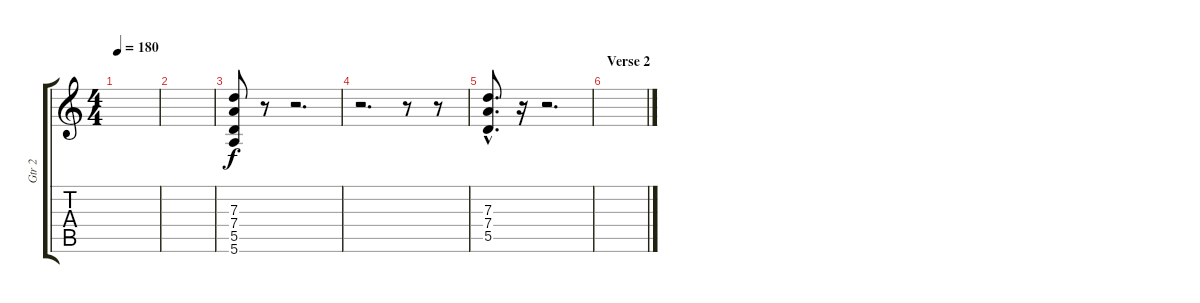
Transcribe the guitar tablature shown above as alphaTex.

\track ("Gtr 2" "Gtr 2") {instrument overdrivenguitar}
\staff {score tabs}
\tuning (E4 B3 G3 D3 A2 E2) {hide}
\ts (4 4)
\tempo 180
\clef g2
\ks c
|
|
(7.3 7.4 5.5 5.6).8 r.8 r.2{d} |
r.2{d} r.8 r.8 |
(7.3{hac} 7.4{hac} 5.5{hac}).8{d} r.16 r.2{d} |
\section ("" "Verse 2")
